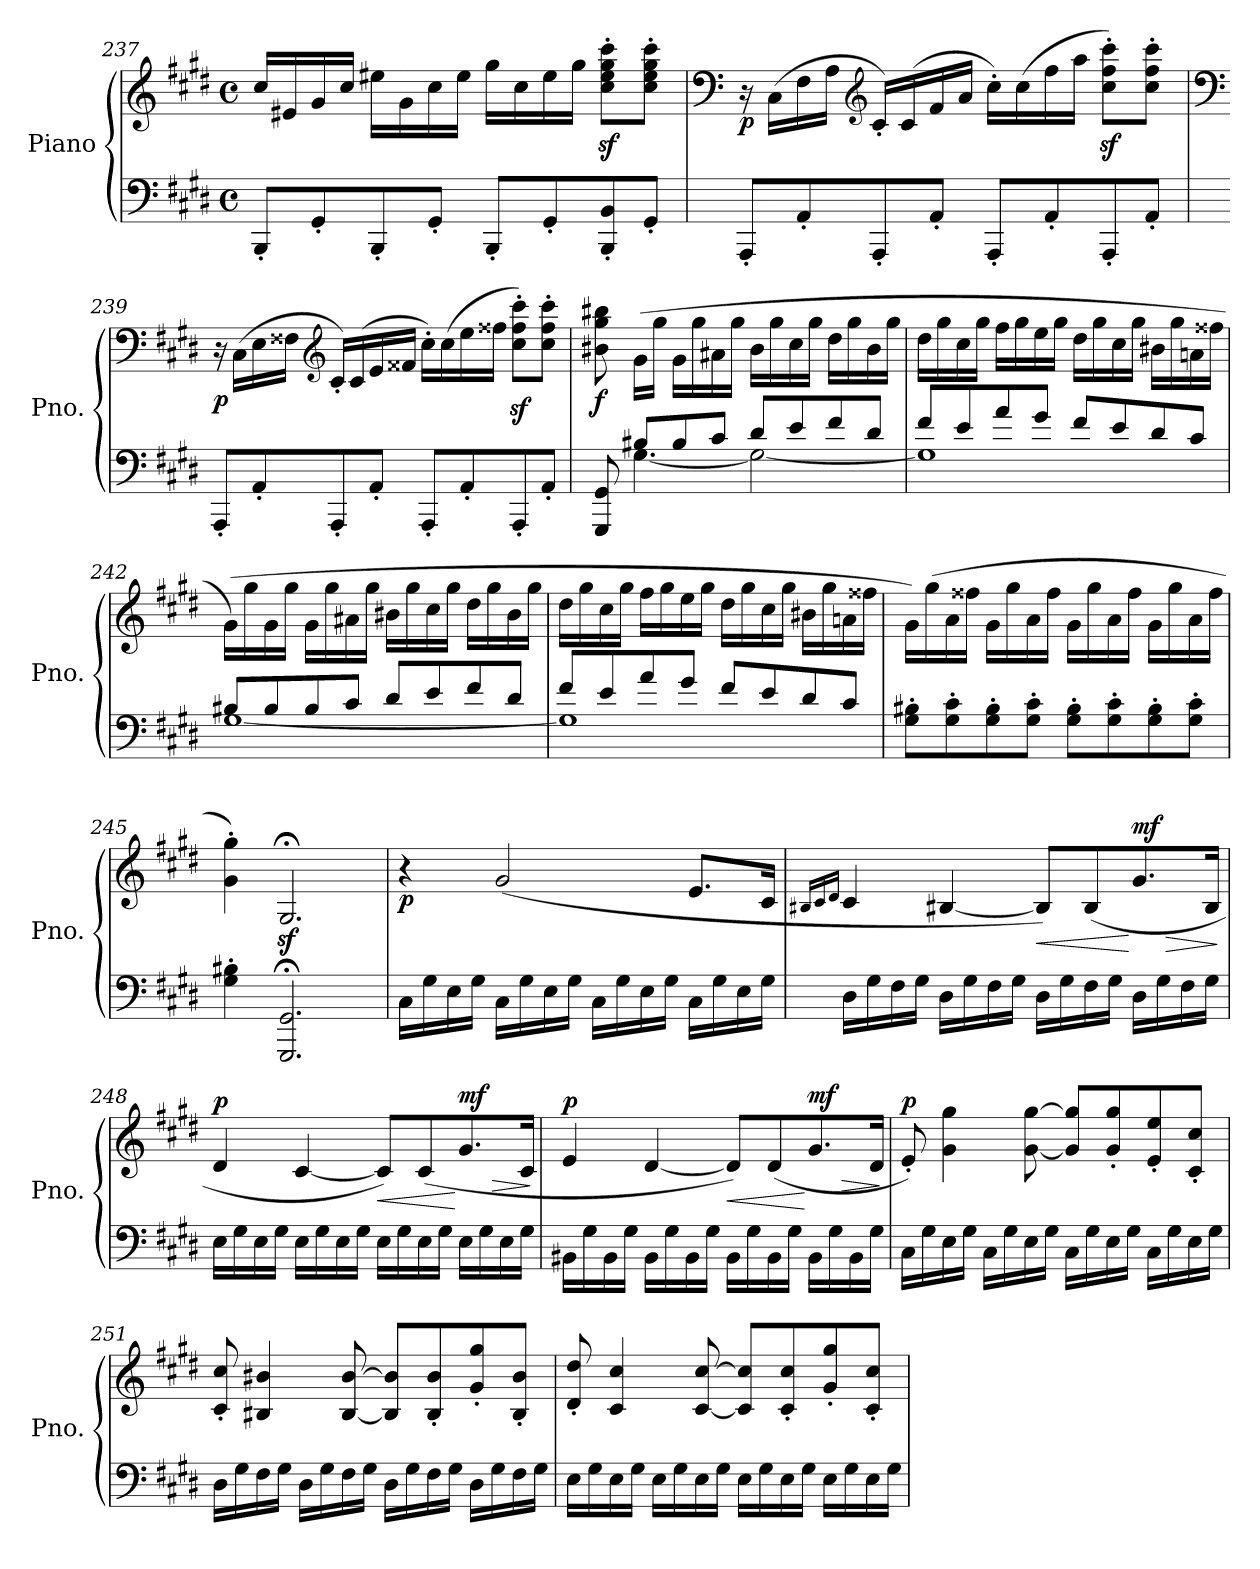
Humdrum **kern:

**kern	**kern	**dynam
*part1	*part1	*part1
*staff2	*staff1	*staff1/2
*I"Piano	*	*
*I'Pno.	*	*
*clefF4	*clefG2	*
*k[f#c#g#d#]	*k[f#c#g#d#]	*
*M4/4	*M4/4	*
*met(c)	*met(c)	*
=237	=237	=237
8BBB'/L	16cc#/LL	.
.	16e#X/	.
8GG#'/	16g#/	.
.	16cc#/JJ	.
8BBB'/	16ee#X\LL	.
.	16g#\	.
8GG#'/J	16cc#\	.
.	16ee#\JJ	.
8BBB'/L	16gg#\LL	.
.	16cc#\	.
8GG#'/	16ee#\	.
.	16gg#\JJ	.
8BBB/' 8BB/'	8cc#\z<' 8ee#\z<' 8gg#\z<' 8ccc#\z<'L	.
8GG#'/J	8cc#\' 8ee#\' 8gg#\' 8ccc#\'J	.
=238	=238	=238
*	*clefF4	*
!	!	!LO:DY:b
8AAA'/L	16r	p
.	(16C#\LL	.
8AA'/	16F#\	.
.	16A\JJ	.
*	*clefG2	*
8AAA'/	16c#'/LL)	.
.	(16c#/	.
8AA'/J	16f#/	.
.	16a/JJ	.
8AAA'/L	16cc#'\LL)	.
.	(16cc#\	.
8AA'/	16ff#\	.
.	16aa\JJ	.
8AAA'/	8cc#\z<' 8ff#\z<' 8ccc#\z<'L)	.
8AA'/J	8cc#\' 8ff#\' 8ccc#\'J	.
!!LO:LB:g=z
=239	=239	=239
*	*clefF4	*
!	!	!LO:DY:b
8AAA'/L	16r	p
.	(16C#\LL	.
8AA'/	16E\	.
.	16F##X\JJ	.
*	*clefG2	*
8AAA'/	16c#'/LL)	.
.	(16c#/	.
8AA'/J	16e/	.
.	16f##X/JJ	.
8AAA'/L	16cc#'\LL)	.
.	(16cc#\	.
8AA'/	16ee\	.
.	16ff##X\JJ	.
8AAA'/	8cc#\z<' 8ff##\z<' 8ccc#\z<'L)	.
8AA'/J	8cc#\' 8ff##\' 8ccc#\'J	.
=240	=240	=240
*^	*	*
!	!	!	!LO:DY:b
8GGG#/ 8GG#/	8ryy	8b#X\ 8gg#\ 8bb#X\	f
8B#X/L	[4.G#\	(16g#\LL	.
.	.	16gg#\JJ	.
8B#/	.	16g#\LL	.
.	.	16gg#\	.
8c#/J	.	16a#X\	.
.	.	16gg#\JJ	.
8d#/L	2G#\_	16b#\LL	.
.	.	16gg#\	.
8e/	.	16cc#\	.
.	.	16gg#\JJ	.
8f#/	.	16dd#\LL	.
.	.	16gg#\	.
8d#/J	.	16b#\	.
.	.	16gg#\JJ	.
=241	=241	=241	=241
8f#/L	1G#]	16dd#\LL	.
.	.	16gg#\	.
8e/	.	16cc#\	.
.	.	16gg#\JJ	.
8a/	.	16ff#\LL	.
.	.	16gg#\	.
8g#/J	.	16ee\	.
.	.	16gg#\JJ	.
8f#/L	.	16dd#\LL	.
.	.	16gg#\	.
8e/	.	16cc#\	.
.	.	16gg#\JJ	.
8d#/	.	16b#X\LL	.
.	.	16gg#\	.
8c#/J	.	16an\	.
.	.	16ff##X\JJ	.
!!LO:LB:g=z
=242	=242	=242	=242
8B#X/L	[1G#	(16g#\LL)	.
.	.	16gg#\	.
8B#/	.	16g#\	.
.	.	16gg#\JJ	.
8B#/	.	16g#\LL	.
.	.	16gg#\	.
8c#/J	.	16a#X\	.
.	.	16gg#\JJ	.
8d#/L	.	16b#X\LL	.
.	.	16gg#\	.
8e/	.	16cc#\	.
.	.	16gg#\JJ	.
8f#/	.	16dd#\LL	.
.	.	16gg#\	.
8d#/J	.	16b#\	.
.	.	16gg#\JJ	.
=243	=243	=243	=243
8f#/L	1G#]	16dd#\LL	.
.	.	16gg#\	.
8e/	.	16cc#\	.
.	.	16gg#\JJ	.
8a/	.	16ff#\LL	.
.	.	16gg#\	.
8g#/J	.	16ee\	.
.	.	16gg#\JJ	.
8f#/L	.	16dd#\LL	.
.	.	16gg#\	.
8e/	.	16cc#\	.
.	.	16gg#\JJ	.
8d#/	.	16b#X\LL	.
.	.	16gg#\	.
8c#/J	.	16an\	.
.	.	16ff##X\JJ	.
*v	*v	*	*
=244	=244	=244
8G#\' 8B#X\'L	16g#\LL)	.
.	(16gg#\	.
8G#\' 8c#\'	16a\	.
.	16ff##X\JJ	.
8G#\' 8B#\'	16g#\LL	.
.	16gg#\	.
8G#\' 8c#\'J	16a\	.
.	16ff##\JJ	.
8G#\' 8B#\'L	16g#\LL	.
.	16gg#\	.
8G#\' 8c#\'	16a\	.
.	16ff##\JJ	.
8G#\' 8B#\'	16g#\LL	.
.	16gg#\	.
8G#\' 8c#\'J	16a\	.
.	16ff##\JJ	.
=245	=245	=245
4G#\' 4B#X\'	4g#\' 4gg#\')	.
2.GGG#/;< 2.GG#/;<	2.G#z<;</	.
!!LO:LB:g=z
=246	=246	=246
!	!	!LO:DY:b
16C#\LL	4r	p
16G#\	.	.
16E\	.	.
16G#\JJ	.	.
16C#\LL	(2g#/	.
16G#\	.	.
16E\	.	.
16G#\JJ	.	.
16C#\LL	.	.
16G#\	.	.
16E\	.	.
16G#\JJ	.	.
16C#\LL	8.e/L	.
16G#\	.	.
16E\	.	.
16G#\JJ	16c#/Jk	.
=247	=247	=247
.	16qB#X/LL	.
.	16qc#/	.
.	16qd#/JJ	.
16D#\LL	4c#/	.
16G#\	.	.
16F#\	.	.
16G#\JJ	.	.
16D#\LL	[4B#X/	.
16G#\	.	.
16F#\	.	.
16G#\JJ	.	.
!	!	!LO:HP:b
16D#\LL	8B#/L])	<
16G#\	.	.
16F#\	(8B#/	.
16G#\JJ	.	.
!	!	!LO:HP:n=1:b
!	!	!LO:DY:n=1:a
16D#\LL	8.g#/	[ > mf
16G#\	.	.
16F#\	.	.
16G#\JJ	16B#/Jk	.
.	.	]
=248	=248	=248
!	!	!LO:DY:a
16E\LL	4d#/	p
16G#\	.	.
16E\	.	.
16G#\JJ	.	.
16E\LL	[4c#/	.
16G#\	.	.
16E\	.	.
16G#\JJ	.	.
!	!	!LO:HP:b
16E\LL	8c#/L])	<
16G#\	.	.
16E\	(8c#/	.
16G#\JJ	.	.
!	!	!LO:HP:n=1:b
!	!	!LO:DY:n=1:a
16E\LL	8.g#/	[ > mf
16G#\	.	.
16E\	.	.
16G#\JJ	16c#/Jk	.
.	.	]
!!LO:LB:g=z
=249	=249	=249
!	!	!LO:DY:a
16BB#X\LL	4e/	p
16G#\	.	.
16BB#\	.	.
16G#\JJ	.	.
16BB#\LL	[4d#/	.
16G#\	.	.
16BB#\	.	.
16G#\JJ	.	.
!	!	!LO:HP:b
16BB#\LL	8d#/L])	<
16G#\	.	.
16BB#\	(8d#/	.
16G#\JJ	.	.
!	!	!LO:HP:n=1:b
!	!	!LO:DY:n=1:a
16BB#\LL	8.g#/	[ > mf
16G#\	.	.
16BB#\	.	.
16G#\JJ	16d#/Jk	.
.	.	]
=250	=250	=250
!	!	!LO:DY:a
16C#\LL	8e'/)	p
16G#\	.	.
16E\	4g#\ 4gg#\	.
16G#\JJ	.	.
16C#\LL	.	.
16G#\	.	.
16E\	[8g#\ [8gg#\	.
16G#\JJ	.	.
16C#\LL	8g#/] 8gg#/]L	.
16G#\	.	.
16E\	8g#/' 8gg#/'	.
16G#\JJ	.	.
16C#\LL	8e/' 8ee/'	.
16G#\	.	.
16E\	8c#/' 8cc#/'J	.
16G#\JJ	.	.
=251	=251	=251
16D#\LL	8c#/' 8cc#/'	.
16G#\	.	.
16F#\	4B#X/ 4b#X/	.
16G#\JJ	.	.
16D#\LL	.	.
16G#\	.	.
16F#\	[8B#/ [8b#/	.
16G#\JJ	.	.
16D#\LL	8B#/] 8b#/]L	.
16G#\	.	.
16F#\	8B#/' 8b#/'	.
16G#\JJ	.	.
16D#\LL	8g#/' 8gg#/'	.
16G#\	.	.
16F#\	8B#/' 8b#/'J	.
16G#\JJ	.	.
!!LO:LB:g=z
=252	=252	=252
16E\LL	8d#/' 8dd#/'	.
16G#\	.	.
16E\	4c#/ 4cc#/	.
16G#\JJ	.	.
16E\LL	.	.
16G#\	.	.
16E\	[8c#/ [8cc#/	.
16G#\JJ	.	.
16E\LL	8c#/] 8cc#/]L	.
16G#\	.	.
16E\	8c#/' 8cc#/'	.
16G#\JJ	.	.
16E\LL	8g#/' 8gg#/'	.
16G#\	.	.
16E\	8c#/' 8cc#/'J	.
16G#\JJ	.	.
=	=	=
*-	*-	*-
